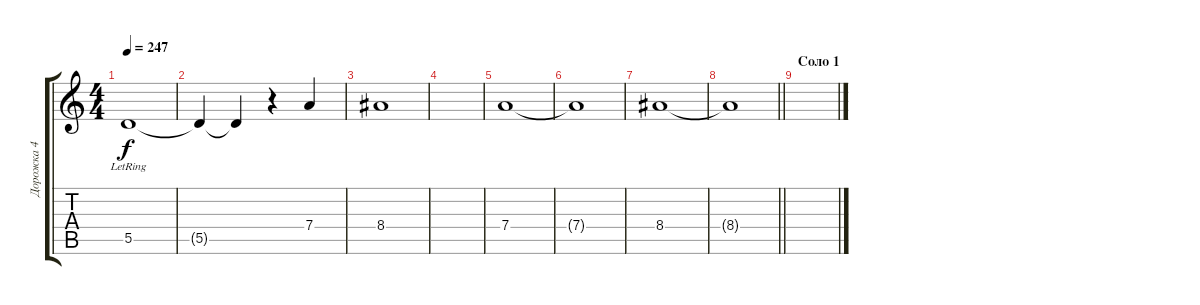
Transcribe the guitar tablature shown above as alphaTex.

\track ("Дорожка 4" "Дорожка 4") {instrument electricbasspick}
\staff {score tabs}
\tuning (E4 B3 G3 D3 A2 E2) {hide}
\ts (4 4)
\tempo 247
\clef g2
\ks c
5.5{lr}.1{dy f} |
5.5{t}.4 5.5{t}.4 r.4 7.4.4 |
8.4.1 |
|
7.4.1 |
7.4{t}.1 |
8.4.1 |
\barLineRight lightlight
8.4{t}.1 |
\section ("" "Соло 1")
